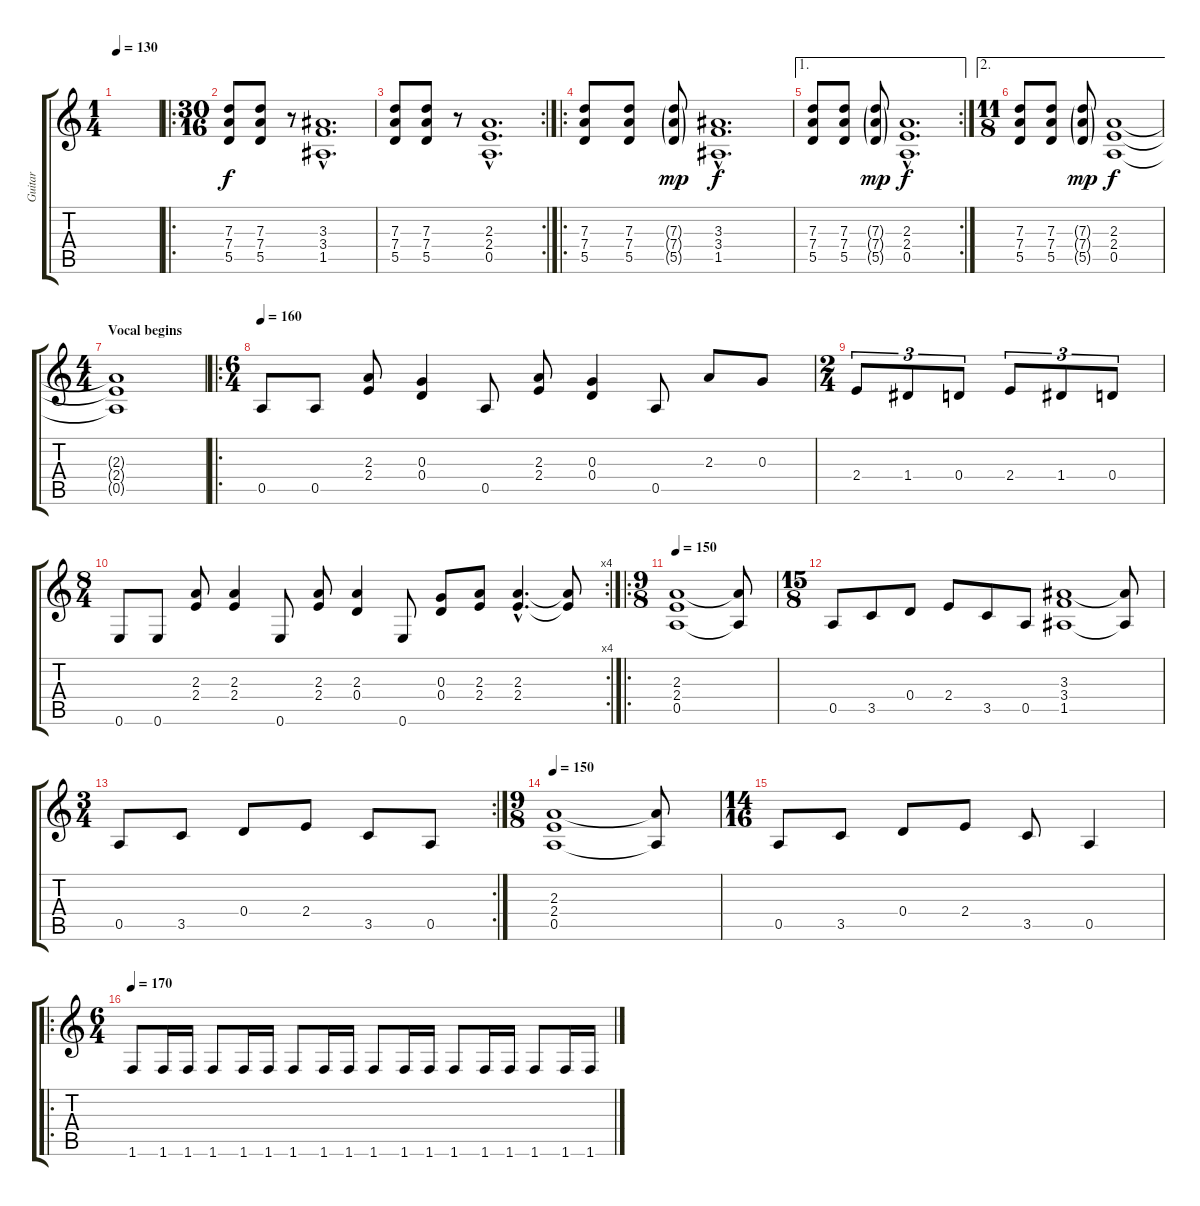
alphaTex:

\track ("Guitar" "Guitar") {instrument overdrivenguitar}
\staff {score tabs}
\tuning (E4 B3 G3 D3 A2 E2) {hide}
\ts (1 4)
\tempo 130
\clef g2
\ks c
|
\ro
\ts (30 16)
(7.3 7.4 5.5).8 (7.3 7.4 5.5).8 r.8 (3.3{hac} 3.4{hac} 1.5{hac}).1{d} |
\rc 2
(7.3 7.4 5.5).8 (7.3 7.4 5.5).8 r.8 (2.3{hac} 2.4{hac} 0.5{hac}).1{d} |
\ro
(7.3 7.4 5.5).8 (7.3 7.4 5.5).8 (7.3{g} 7.4{g} 5.5{g}).8{dy mp} (3.3{hac} 3.4{hac} 1.5{hac}).1{d dy f} |
\ae 1
\rc 2
(7.3 7.4 5.5).8 (7.3 7.4 5.5).8 (7.3{g} 7.4{g} 5.5{g}).8{dy mp} (2.3{hac} 2.4{hac} 0.5{hac}).1{d dy f} |
\ae 2
\ts (11 8)
(7.3 7.4 5.5).8 (7.3 7.4 5.5).8 (7.3{g} 7.4{g} 5.5{g}).8{dy mp} (2.3 2.4 0.5).1{dy f} |
\ts (4 4)
\section ("" "Vocal begins")
(2.3{t} 2.4{t} 0.5{t}).1{volume 6} |
\ro
\ts (6 4)
\tempo 160
0.5.8{volume 12} 0.5.8 (2.3 2.4).8 (0.3 0.4).4 0.5.8 (2.3 2.4).8 (0.3 0.4).4 0.5.8 2.3.8 0.3.8 |
\ts (2 4)
2.4.8{tu (3 2)} 1.4.8{tu (3 2)} 0.4.8{tu (3 2)} 2.4.8{tu (3 2)} 1.4.8{tu (3 2)} 0.4.8{tu (3 2)} |
\rc 4
\ts (8 4)
0.6.8 0.6.8 (2.3 2.4).8 (2.3 2.4).4 0.6.8 (2.3 2.4).8 (2.3 0.4).4 0.6.8 (0.3 0.4).8 (2.3 2.4).8 (2.3{hac} 2.4{hac}).4{d} (2.3{t} 2.4{t}).8 |
\ro
\ts (9 8)
\tempo 150
(2.3 2.4 0.5).1 (2.3{t} 0.5{t}).8 |
\ts (15 8)
0.5.8 3.5.8 0.4.8 2.4.8 3.5.8 0.5.8 (3.3 3.4 1.5).1 (3.3{t} 1.5{t}).8 |
\rc 2
\ts (3 4)
0.5.8 3.5.8 0.4.8 2.4.8 3.5.8 0.5.8 |
\ts (9 8)
\tempo 150
(2.3 2.4 0.5).1 (2.3{t} 0.5{t}).8 |
\ts (14 16)
0.5.8 3.5.8 0.4.8 2.4.8 3.5.8 0.5.4 |
\ro
\ts (6 4)
\tempo 170
1.6.8 1.6.16 1.6.16 1.6.8 1.6.16 1.6.16 1.6.8 1.6.16 1.6.16 1.6.8 1.6.16 1.6.16 1.6.8 1.6.16 1.6.16 1.6.8 1.6.16 1.6.16
